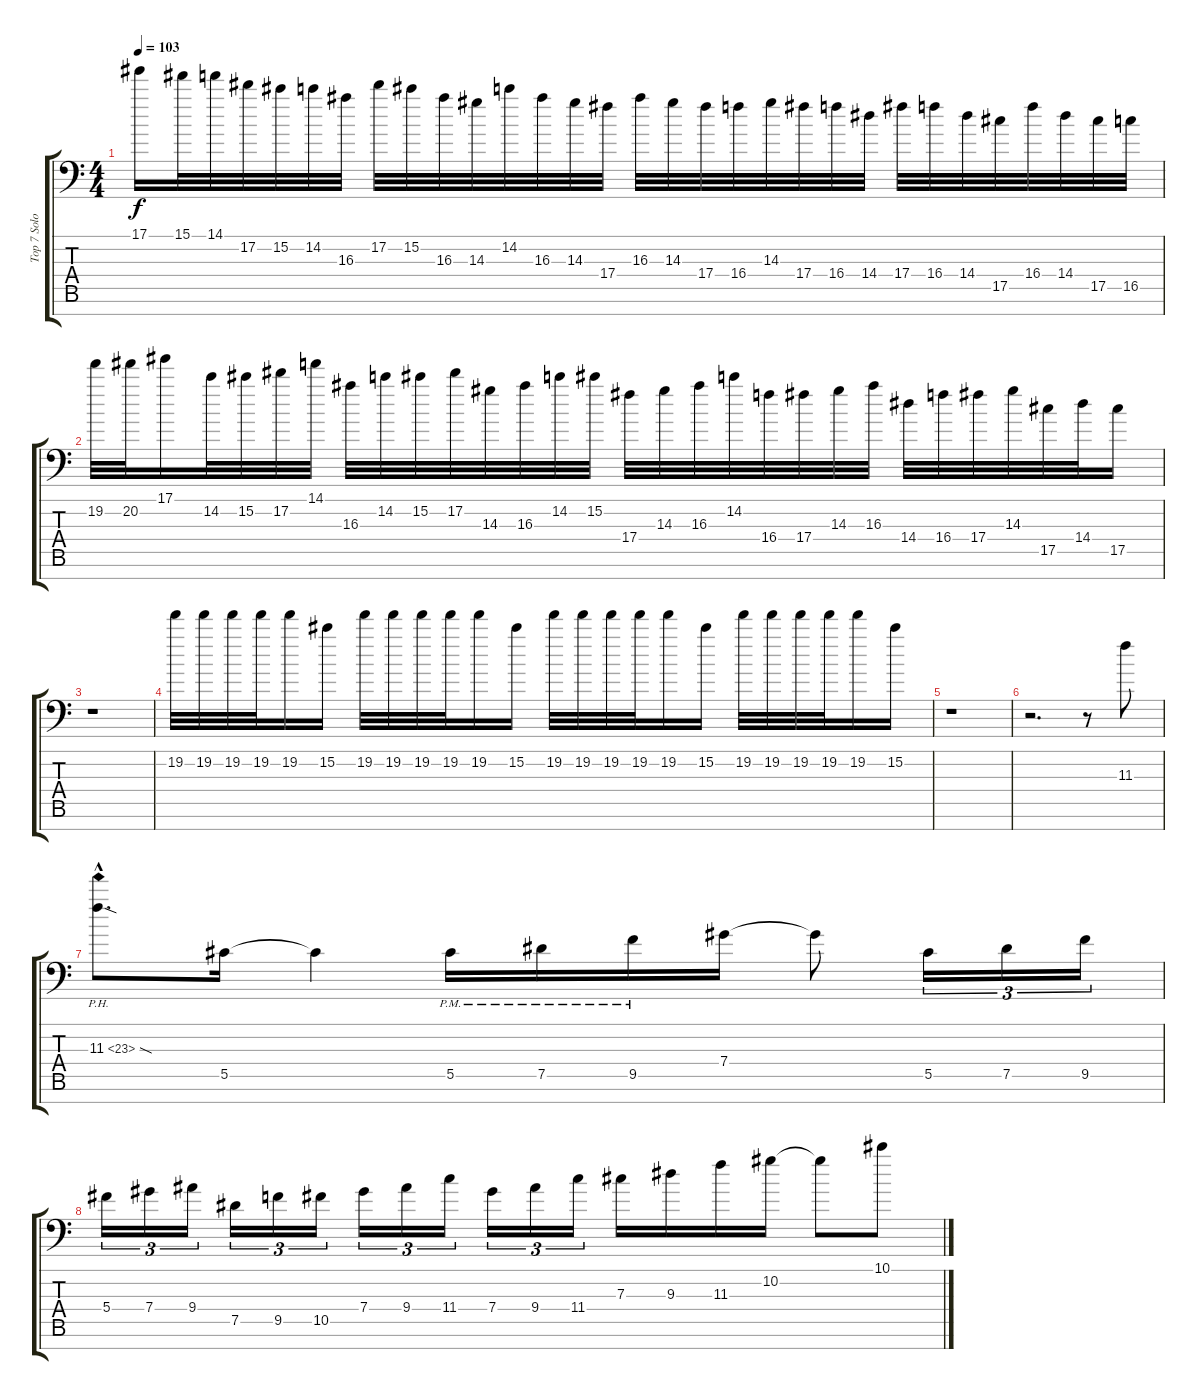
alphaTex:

\track ("Top 7 Solos (Right Guitar)" "Top 7 Solo") {instrument overdrivenguitar}
\staff {score tabs}
\tuning (Eb4 Bb3 Gb3 Db3 Ab2 Eb2 Bb1) {hide}
\ts (4 4)
\tempo 103
\clef f4
\ks c
17.1.16{dy f} 15.1.32 14.1.32 17.2.32 15.2.32 14.2.32 16.3.32 17.2.32 15.2.32 16.3.32 14.3.32 14.2.32 16.3.32 14.3.32 17.4.32 16.3.32 14.3.32 17.4.32 16.4.32 14.3.32 17.4.32 16.4.32 14.4.32 17.4.32 16.4.32 14.4.32 17.5.32 16.4.32 14.4.32 17.5.32 16.5.32 |
19.2.32 20.2.32 17.1.16 14.2.32 15.2.32 17.2.32 14.1.32 16.3.32 14.2.32 15.2.32 17.2.32 14.3.32 16.3.32 14.2.32 15.2.32 17.4.32 14.3.32 16.3.32 14.2.32 16.4.32 17.4.32 14.3.32 16.3.32 14.4.32 16.4.32 17.4.32 14.3.32 17.5.32 14.4.32 17.5.16 |
r.1 |
19.2.32 19.2.32 19.2.32 19.2.32 19.2.16 15.2.16 19.2.32 19.2.32 19.2.32 19.2.32 19.2.16 15.2.16 19.2.32 19.2.32 19.2.32 19.2.32 19.2.16 15.2.16 19.2.32 19.2.32 19.2.32 19.2.32 19.2.16 15.2.16 |
r.1 |
r.2{d} r.8 11.3.8 |
11.3{ph 12 sod hac}.8{d} 5.5.16 5.5{t}.4 5.5{pm}.16 7.5{pm}.16 9.5{pm}.16 7.4.16 7.4{t}.8 5.5.16{tu (3 2)} 7.5.16{tu (3 2)} 9.5.16{tu (3 2)} |
5.4.16{tu (3 2)} 7.4.16{tu (3 2)} 9.4.16{tu (3 2)} 7.5.16{tu (3 2)} 9.5.16{tu (3 2)} 10.5.16{tu (3 2)} 7.4.16{tu (3 2)} 9.4.16{tu (3 2)} 11.4.16{tu (3 2)} 7.4.16{tu (3 2)} 9.4.16{tu (3 2)} 11.4.16{tu (3 2)} 7.3.16 9.3.16 11.3.16 10.2.16 10.2{t}.8 10.1{sl}.8
